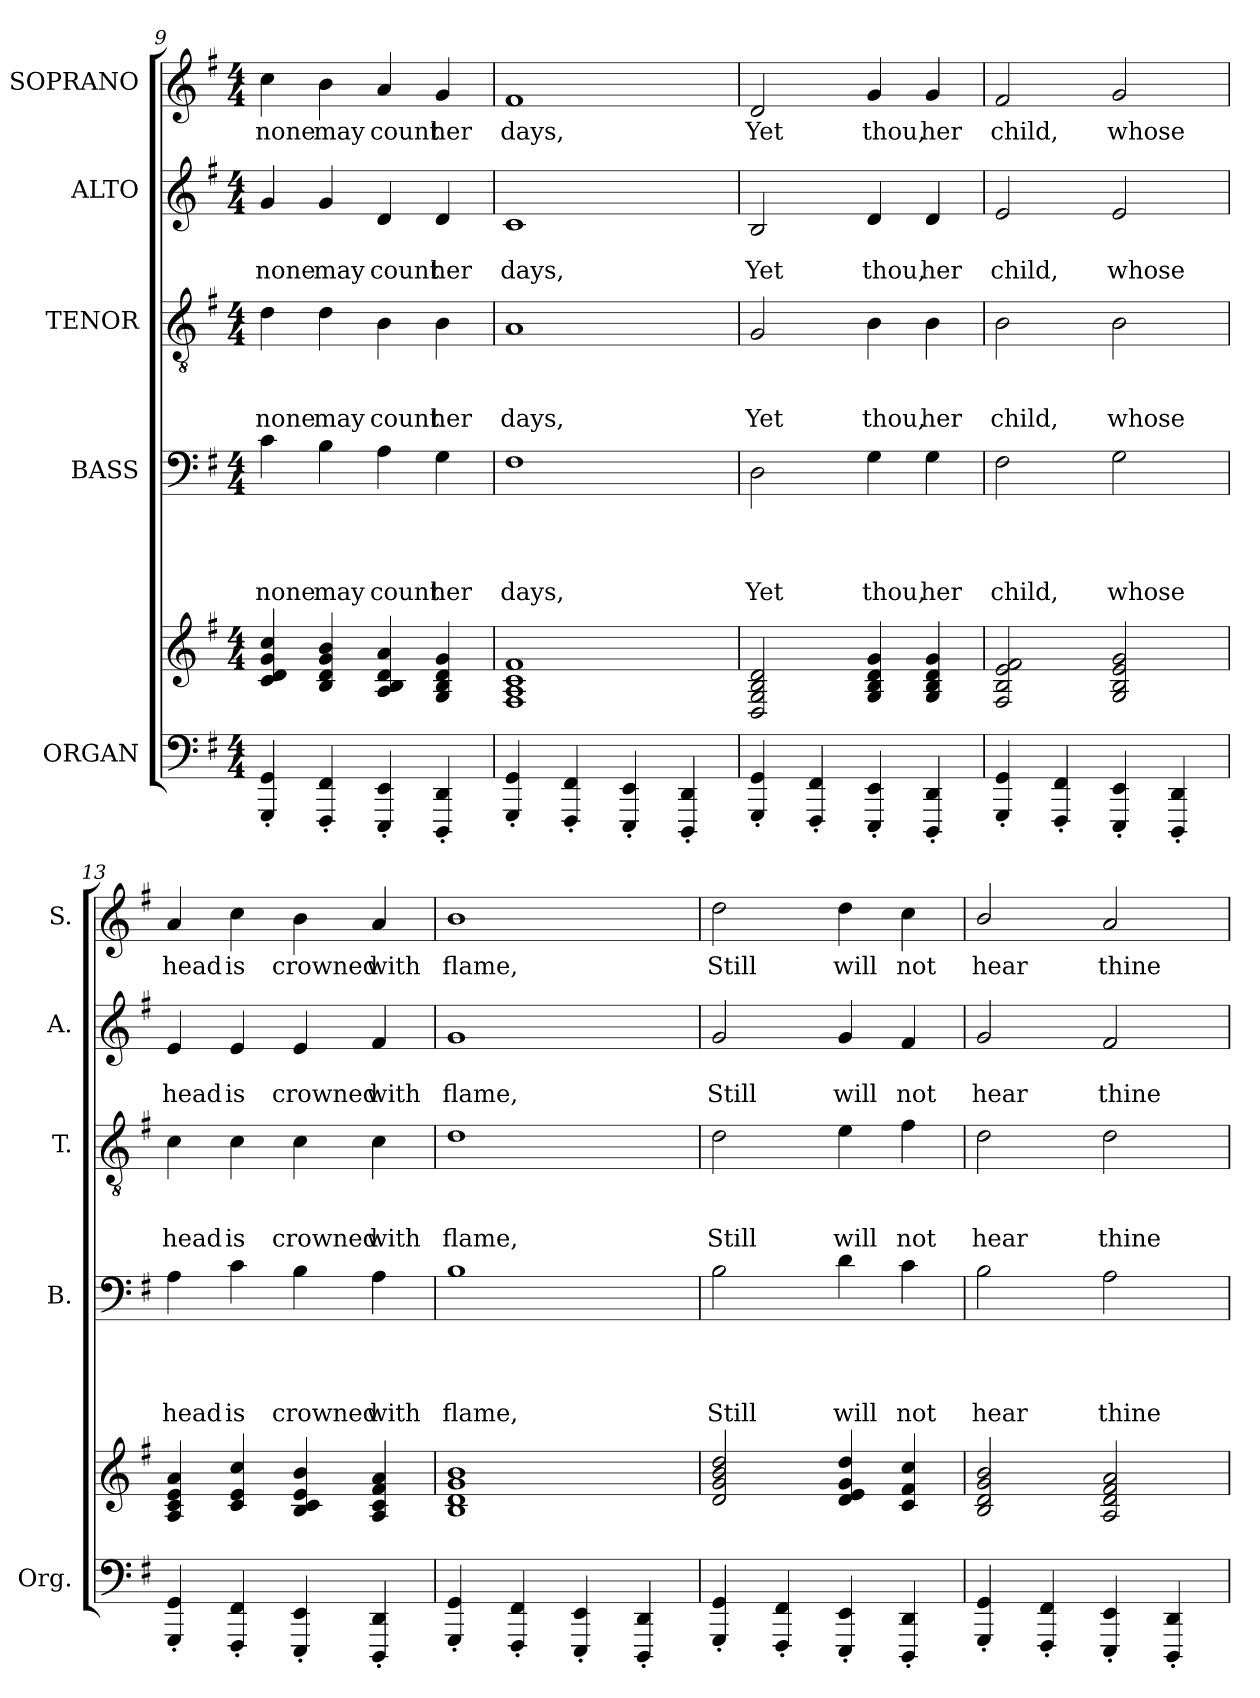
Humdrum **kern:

**kern	**kern	**kern	**text	**text	**text	**text	**kern	**text	**text	**text	**kern	**text	**text	**kern	**text
*part5	*part5	*part4	*part4	*part4	*part4	*part4	*part3	*part3	*part3	*part3	*part2	*part2	*part2	*part1	*part1
*staff6	*staff5	*staff4	*staff4	*staff4	*staff4	*staff4	*staff3	*staff3	*staff3	*staff3	*staff2	*staff2	*staff2	*staff1	*staff1
*I"ORGAN	*	*I"BASS	*	*	*	*	*I"TENOR	*	*	*	*I"ALTO	*	*	*I"SOPRANO	*
*I'Org.	*	*I'B.	*	*	*	*	*I'T.	*	*	*	*I'A.	*	*	*I'S.	*
*clefF4	*clefG2	*clefF4	*	*	*	*	*clefGv2	*	*	*	*clefG2	*	*	*clefG2	*
*	*	*	*	*	*	*	*ITrd7c12	*	*	*	*	*	*	*	*
*k[f#]	*k[f#]	*k[f#]	*	*	*	*	*k[f#]	*	*	*	*k[f#]	*	*	*k[f#]	*
*G:	*G:	*G:	*	*	*	*	*G:	*	*	*	*G:	*	*	*G:	*
*M4/4	*M4/4	*M4/4	*	*	*	*	*M4/4	*	*	*	*M4/4	*	*	*M4/4	*
=9	=9	=9	=9	=9	=9	=9	=9	=9	=9	=9	=9	=9	=9	=9	=9
!	!	!	!	!	!	!LO:LY:b	!	!	!	!LO:LY:b	!	!	!LO:LY:b	!	!LO:LY:b
4GGG/'< 4GG/'<	4c/ 4d/ 4g/ 4cc/	4c\	.	.	.	none	4D\	.	.	none	4g/	.	none	4cc\	none
!	!	!	!	!	!	!LO:LY:b	!	!	!	!LO:LY:b	!	!	!LO:LY:b	!	!LO:LY:b
4FFF#/'< 4FF#/'<	4B/ 4d/ 4g/ 4b/	4B\	.	.	.	may	4D\	.	.	may	4g/	.	may	4b\	may
!	!	!	!	!	!	!LO:LY:b	!	!	!	!LO:LY:b	!	!	!LO:LY:b	!	!LO:LY:b
4EEE/'< 4EE/'<	4A/ 4B/ 4d/ 4a/	4A\	.	.	.	count	4BB\	.	.	count	4d/	.	count	4a/	count
!	!	!	!	!	!	!LO:LY:b	!	!	!	!LO:LY:b	!	!	!LO:LY:b	!	!LO:LY:b
4DDD/'< 4DD/'<	4G/ 4B/ 4d/ 4g/	4G\	.	.	.	her	4BB\	.	.	her	4d/	.	her	4g/	her
=10	=10	=10	=10	=10	=10	=10	=10	=10	=10	=10	=10	=10	=10	=10	=10
!	!	!	!	!	!	!LO:LY:b	!	!	!	!LO:LY:b	!	!	!LO:LY:b	!	!LO:LY:b
4GGG/'< 4GG/'<	1F# 1A 1c 1f#	1F#	.	.	.	days,	1AA	.	.	days,	1c	.	days,	1f#	days,
4FFF#/'< 4FF#/'<	.	.	.	.	.	.	.	.	.	.	.	.	.	.	.
4EEE/'< 4EE/'<	.	.	.	.	.	.	.	.	.	.	.	.	.	.	.
4DDD/'< 4DD/'<	.	.	.	.	.	.	.	.	.	.	.	.	.	.	.
=11	=11	=11	=11	=11	=11	=11	=11	=11	=11	=11	=11	=11	=11	=11	=11
!	!	!	!	!	!	!LO:LY:b	!	!	!	!LO:LY:b	!	!	!LO:LY:b	!	!LO:LY:b
4GGG/'< 4GG/'<	2D/ 2G/ 2B/ 2d/	2D\	.	.	.	Yet	2GG/	.	.	Yet	2B/	.	Yet	2d/	Yet
4FFF#/'< 4FF#/'<	.	.	.	.	.	.	.	.	.	.	.	.	.	.	.
!	!	!	!	!	!	!LO:LY:b	!	!	!	!LO:LY:b	!	!	!LO:LY:b	!	!LO:LY:b
4EEE/'< 4EE/'<	4G/ 4B/ 4d/ 4g/	4G\	.	.	.	thou,	4BB\	.	.	thou,	4d/	.	thou,	4g/	thou,
!	!	!	!	!	!	!LO:LY:b	!	!	!	!LO:LY:b	!	!	!LO:LY:b	!	!LO:LY:b
4DDD/'< 4DD/'<	4G/ 4B/ 4d/ 4g/	4G\	.	.	.	her	4BB\	.	.	her	4d/	.	her	4g/	her
=12	=12	=12	=12	=12	=12	=12	=12	=12	=12	=12	=12	=12	=12	=12	=12
!	!	!	!	!	!	!LO:LY:b	!	!	!	!LO:LY:b	!	!	!LO:LY:b	!	!LO:LY:b
4GGG/'< 4GG/'<	2F#/ 2B/ 2e/ 2f#/	2F#\	.	.	.	child,	2BB\	.	.	child,	2e/	.	child,	2f#/	child,
4FFF#/'< 4FF#/'<	.	.	.	.	.	.	.	.	.	.	.	.	.	.	.
!	!	!	!	!	!	!LO:LY:b	!	!	!	!LO:LY:b	!	!	!LO:LY:b	!	!LO:LY:b
4EEE/'< 4EE/'<	2G/ 2B/ 2e/ 2g/	2G\	.	.	.	whose	2BB\	.	.	whose	2e/	.	whose	2g/	whose
4DDD/'< 4DD/'<	.	.	.	.	.	.	.	.	.	.	.	.	.	.	.
!!LO:PB:g=z
=13	=13	=13	=13	=13	=13	=13	=13	=13	=13	=13	=13	=13	=13	=13	=13
!	!	!	!	!	!	!LO:LY:b	!	!	!	!LO:LY:b	!	!	!LO:LY:b	!	!LO:LY:b
4GGG/'< 4GG/'<	4A/ 4c/ 4e/ 4a/	4A\	.	.	.	head	4C\	.	.	head	4e/	.	head	4a/	head
!	!	!	!	!	!	!LO:LY:b	!	!	!	!LO:LY:b	!	!	!LO:LY:b	!	!LO:LY:b
4FFF#/'< 4FF#/'<	4c/ 4e/ 4cc/	4c\	.	.	.	is	4C\	.	.	is	4e/	.	is	4cc\	is
!	!	!	!	!	!	!LO:LY:b	!	!	!	!LO:LY:b	!	!	!LO:LY:b	!	!LO:LY:b
4EEE/'< 4EE/'<	4B/ 4c/ 4e/ 4b/	4B\	.	.	.	crowned	4C\	.	.	crowned	4e/	.	crowned	4b\	crowned
!	!	!	!	!	!	!LO:LY:b	!	!	!	!LO:LY:b	!	!	!LO:LY:b	!	!LO:LY:b
4DDD/'< 4DD/'<	4A/ 4c/ 4f#/ 4a/	4A\	.	.	.	with	4C\	.	.	with	4f#/	.	with	4a/	with
=14	=14	=14	=14	=14	=14	=14	=14	=14	=14	=14	=14	=14	=14	=14	=14
!	!	!	!	!	!	!LO:LY:b	!	!	!	!LO:LY:b	!	!	!LO:LY:b	!	!LO:LY:b
4GGG/'< 4GG/'<	1B 1d 1g 1b	1B	.	.	.	flame,	1D	.	.	flame,	1g	.	flame,	1b	flame,
4FFF#/'< 4FF#/'<	.	.	.	.	.	.	.	.	.	.	.	.	.	.	.
4EEE/'< 4EE/'<	.	.	.	.	.	.	.	.	.	.	.	.	.	.	.
4DDD/'< 4DD/'<	.	.	.	.	.	.	.	.	.	.	.	.	.	.	.
=15	=15	=15	=15	=15	=15	=15	=15	=15	=15	=15	=15	=15	=15	=15	=15
!	!	!	!	!	!	!LO:LY:b	!	!	!	!LO:LY:b	!	!	!LO:LY:b	!	!LO:LY:b
4GGG/'< 4GG/'<	2d/ 2g/ 2b/ 2dd/	2B\	.	.	.	Still	2D\	.	.	Still	2g/	.	Still	2dd\	Still
4FFF#/'< 4FF#/'<	.	.	.	.	.	.	.	.	.	.	.	.	.	.	.
!	!	!	!	!	!	!LO:LY:b	!	!	!	!LO:LY:b	!	!	!LO:LY:b	!	!LO:LY:b
4EEE/'< 4EE/'<	4d/ 4e/ 4g/ 4dd/	4d\	.	.	.	will	4E\	.	.	will	4g/	.	will	4dd\	will
!	!	!	!	!	!	!LO:LY:b	!	!	!	!LO:LY:b	!	!	!LO:LY:b	!	!LO:LY:b
4DDD/'< 4DD/'<	4c/ 4f#/ 4cc/	4c\	.	.	.	not	4F#\	.	.	not	4f#/	.	not	4cc\	not
=16	=16	=16	=16	=16	=16	=16	=16	=16	=16	=16	=16	=16	=16	=16	=16
!	!	!	!	!	!	!LO:LY:b	!	!	!	!LO:LY:b	!	!	!LO:LY:b	!	!LO:LY:b
4GGG/'< 4GG/'<	2B/ 2d/ 2g/ 2b/	2B\	.	.	.	hear	2D\	.	.	hear	2g/	.	hear	2b/	hear
4FFF#/'< 4FF#/'<	.	.	.	.	.	.	.	.	.	.	.	.	.	.	.
!	!	!	!	!	!	!LO:LY:b	!	!	!	!LO:LY:b	!	!	!LO:LY:b	!	!LO:LY:b
4EEE/'< 4EE/'<	2A/ 2d/ 2f#/ 2a/	2A\	.	.	.	thine	2D\	.	.	thine	2f#/	.	thine	2a/	thine
4DDD/'< 4DD/'<	.	.	.	.	.	.	.	.	.	.	.	.	.	.	.
=	=	=	=	=	=	=	=	=	=	=	=	=	=	=	=
*-	*-	*-	*-	*-	*-	*-	*-	*-	*-	*-	*-	*-	*-	*-	*-
